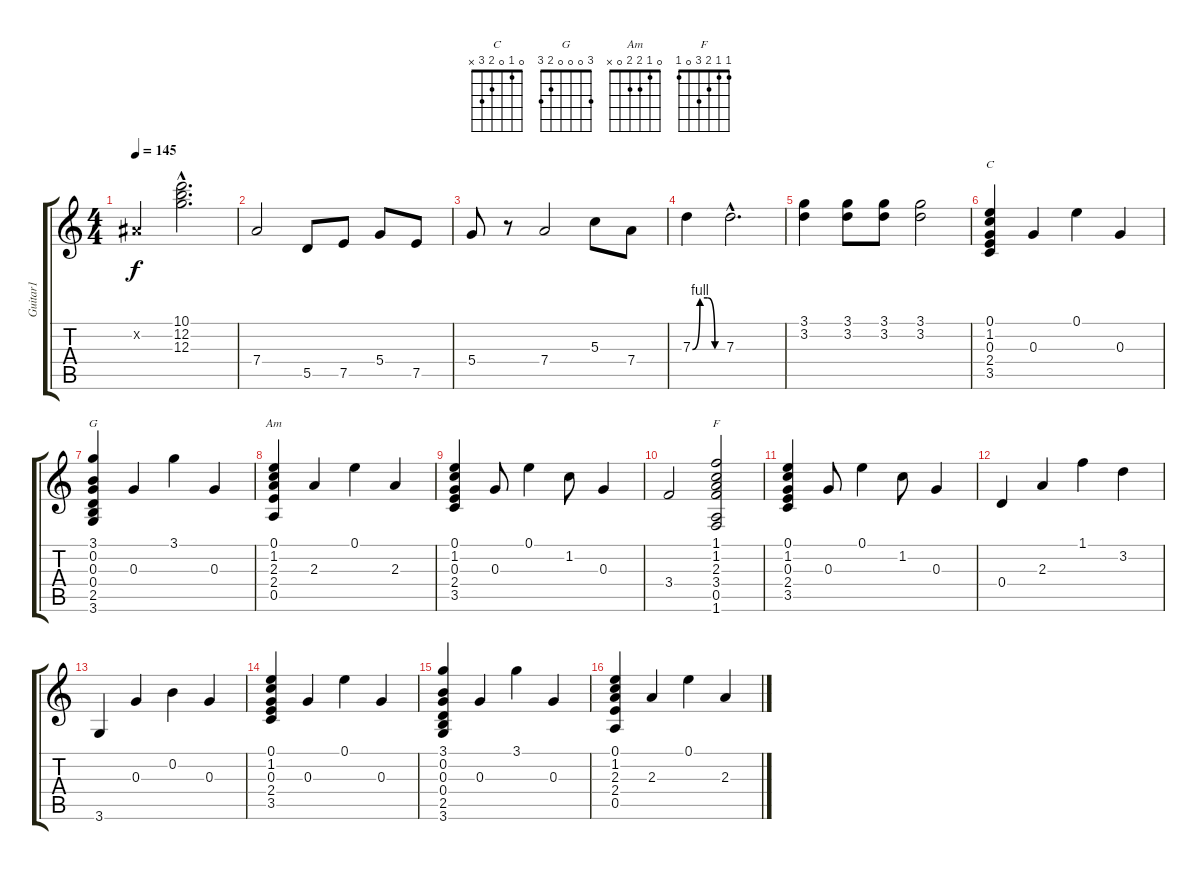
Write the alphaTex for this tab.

\track ("Guitar1" "Guitar1") {instrument distortionguitar}
\staff {score tabs}
\tuning (E4 B3 G3 D3 A2 E2) {hide}
\chord ("C" 0 1 0 2 3 x)
\chord ("G" 3 0 0 0 2 3)
\chord ("Am" 0 1 2 2 0 x)
\chord ("F" 1 1 2 3 0 1)
\ts (4 4)
\tempo 145
\clef g2
\ks c
-1.2{x}.4{dy f} (10.1{hac} 12.2{hac} 12.3{hac}).2{d} |
7.4.2 5.5.8 7.5.8 5.4.8 7.5.8 |
5.4.8 r.8 7.4.2 5.3.8 7.4.8 |
7.3{be (custom 0 0 15 4 30 4 45 0 60 0)}.4 7.3{hac}.2{d} |
(3.1 3.2).4 (3.1 3.2).8 (3.1 3.2).8 (3.1 3.2).2 |
(0.1 1.2 0.3 2.4 3.5).4{ch "C"} 0.3.4 0.1.4 0.3.4 |
(3.1 0.2 0.3 0.4 2.5 3.6).4{ch "G"} 0.3.4 3.1.4 0.3.4 |
(0.1 1.2 2.3 2.4 0.5).4{ch "Am"} 2.3.4 0.1.4 2.3.4 |
(0.1 1.2 0.3 2.4 3.5).4 0.3.8 0.1.4 1.2.8 0.3.4 |
3.4.2 (1.1 1.2 2.3 3.4 0.5 1.6).2{ch "F"} |
(0.1 1.2 0.3 2.4 3.5).4 0.3.8 0.1.4 1.2.8 0.3.4 |
0.4.4 2.3.4 1.1.4 3.2.4 |
3.6.4 0.3.4 0.2.4 0.3.4 |
(0.1 1.2 0.3 2.4 3.5).4 0.3.4 0.1.4 0.3.4 |
(3.1 0.2 0.3 0.4 2.5 3.6).4 0.3.4 3.1.4 0.3.4 |
(0.1 1.2 2.3 2.4 0.5).4 2.3.4 0.1.4 2.3.4
